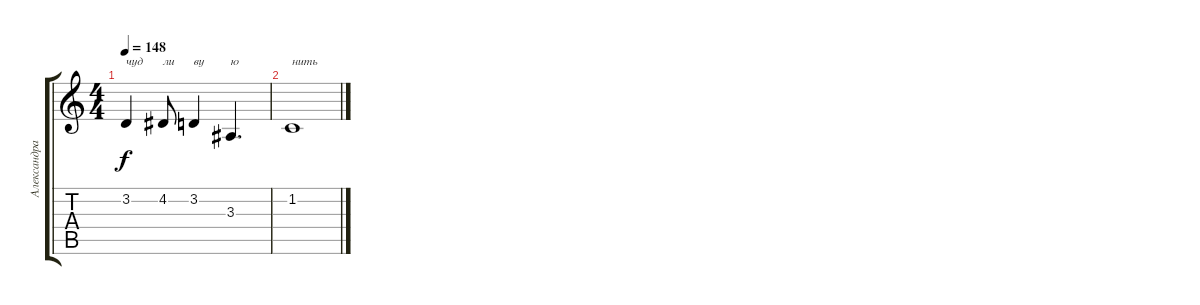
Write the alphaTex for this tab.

\track ("Александра Комарова" "Александра") {instrument flute}
\staff {score tabs}
\tuning (E4 B3 G3 D3 A2 E2) {hide}
\ts (4 4)
\tempo 148
\clef g2
\ks c
3.2.4{txt "чуд" dy f} 4.2.8{txt "ли"} 3.2.4{txt "ву"} 3.3.4{d txt "ю"} |
1.2.1{txt "нить"}
